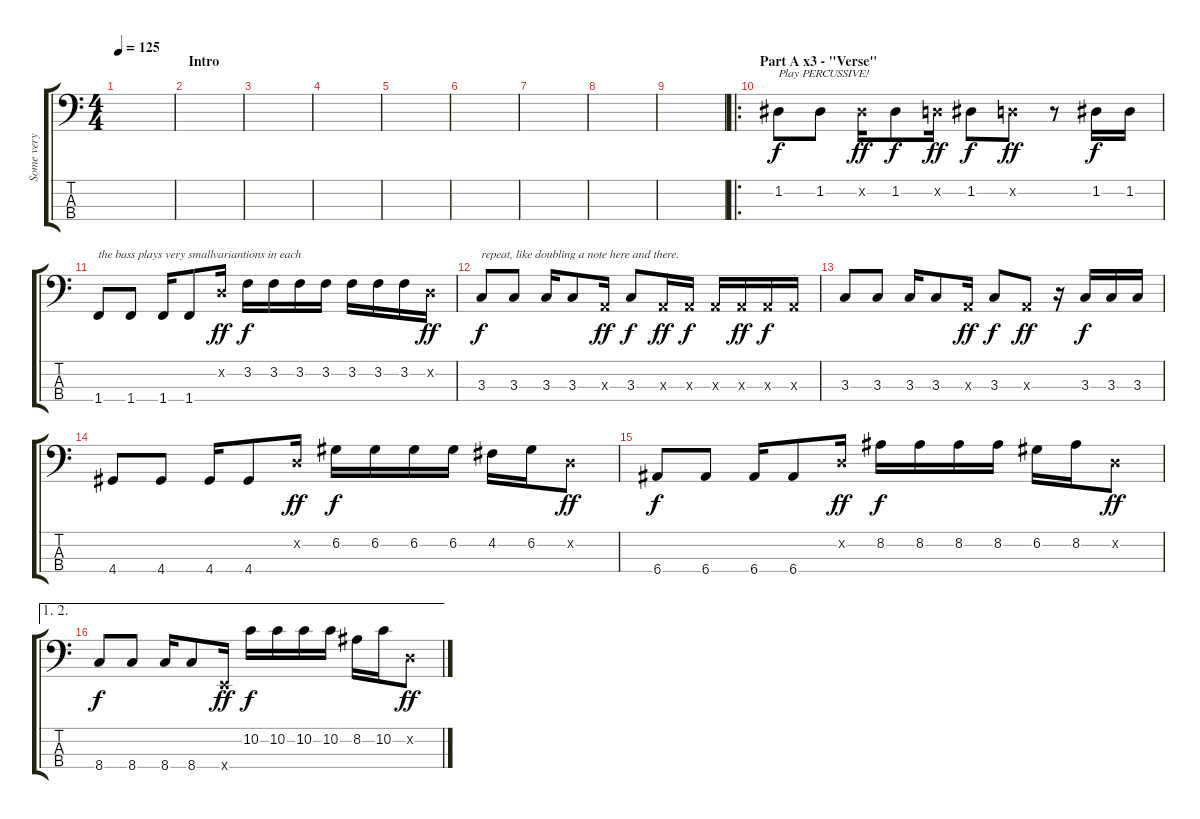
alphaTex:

\track ("Some very cool dude at the bass!!" "Some very ") {instrument electricbasspick}
\staff {score tabs}
\tuning (G2 D2 A1 E1) {hide}
\ts (4 4)
\tempo 125
\clef f4
\ks c
|
\section ("" "Intro")
|
|
|
|
|
|
|
|
\ro
\section ("" "Part A x3 - \"Verse\"")
1.2.8{txt "Play PERCUSSIVE!"} 1.2.8 1.2{x}.16{dy ff} 1.2.8{dy f} 0.2{x}.16{dy ff} 1.2.8{dy f} 0.2{x}.8{dy ff} r.8 1.2.16{dy f} 1.2.16 |
1.4.8{txt "the bass plays very smallvariantions in each"} 1.4.8 1.4.16 1.4.8 0.2{x}.16{dy ff} 3.2.16{dy f} 3.2.16 3.2.16 3.2.16 3.2.16 3.2.16 3.2.16 0.2{x}.16{dy ff} |
3.3.8{txt "repeat, like doubling a note here and there." dy f} 3.3.8 3.3.16 3.3.8 0.3{x}.16{dy ff} 3.3.8{dy f} 0.3{x}.16{dy ff} 0.3{x}.16{dy f} 0.3{x}.16 0.3{x}.16{dy ff} 0.3{x}.16{dy f} 0.3{x}.16 |
3.3.8 3.3.8 3.3.16 3.3.8 0.3{x}.16{dy ff} 3.3.8{dy f} 0.3{x}.8{dy ff} r.16 3.3.16{dy f} 3.3.16 3.3.16 |
4.4.8 4.4.8 4.4.16 4.4.8 0.2{x}.16{dy ff} 6.2.16{dy f} 6.2.16 6.2.16 6.2.16 4.2.16 6.2.16 0.2{x}.8{dy ff} |
6.4.8{dy f} 6.4.8 6.4.16 6.4.8 0.2{x}.16{dy ff} 8.2.16{dy f} 8.2.16 8.2.16 8.2.16 6.2.16 8.2.16 0.2{x}.8{dy ff} |
\ae (1 2)
8.4.8{dy f} 8.4.8 8.4.16 8.4.8 0.4{x}.16{dy ff} 10.2.16{dy f} 10.2.16 10.2.16 10.2.16 8.2.16 10.2.16 0.2{x}.8{dy ff}
